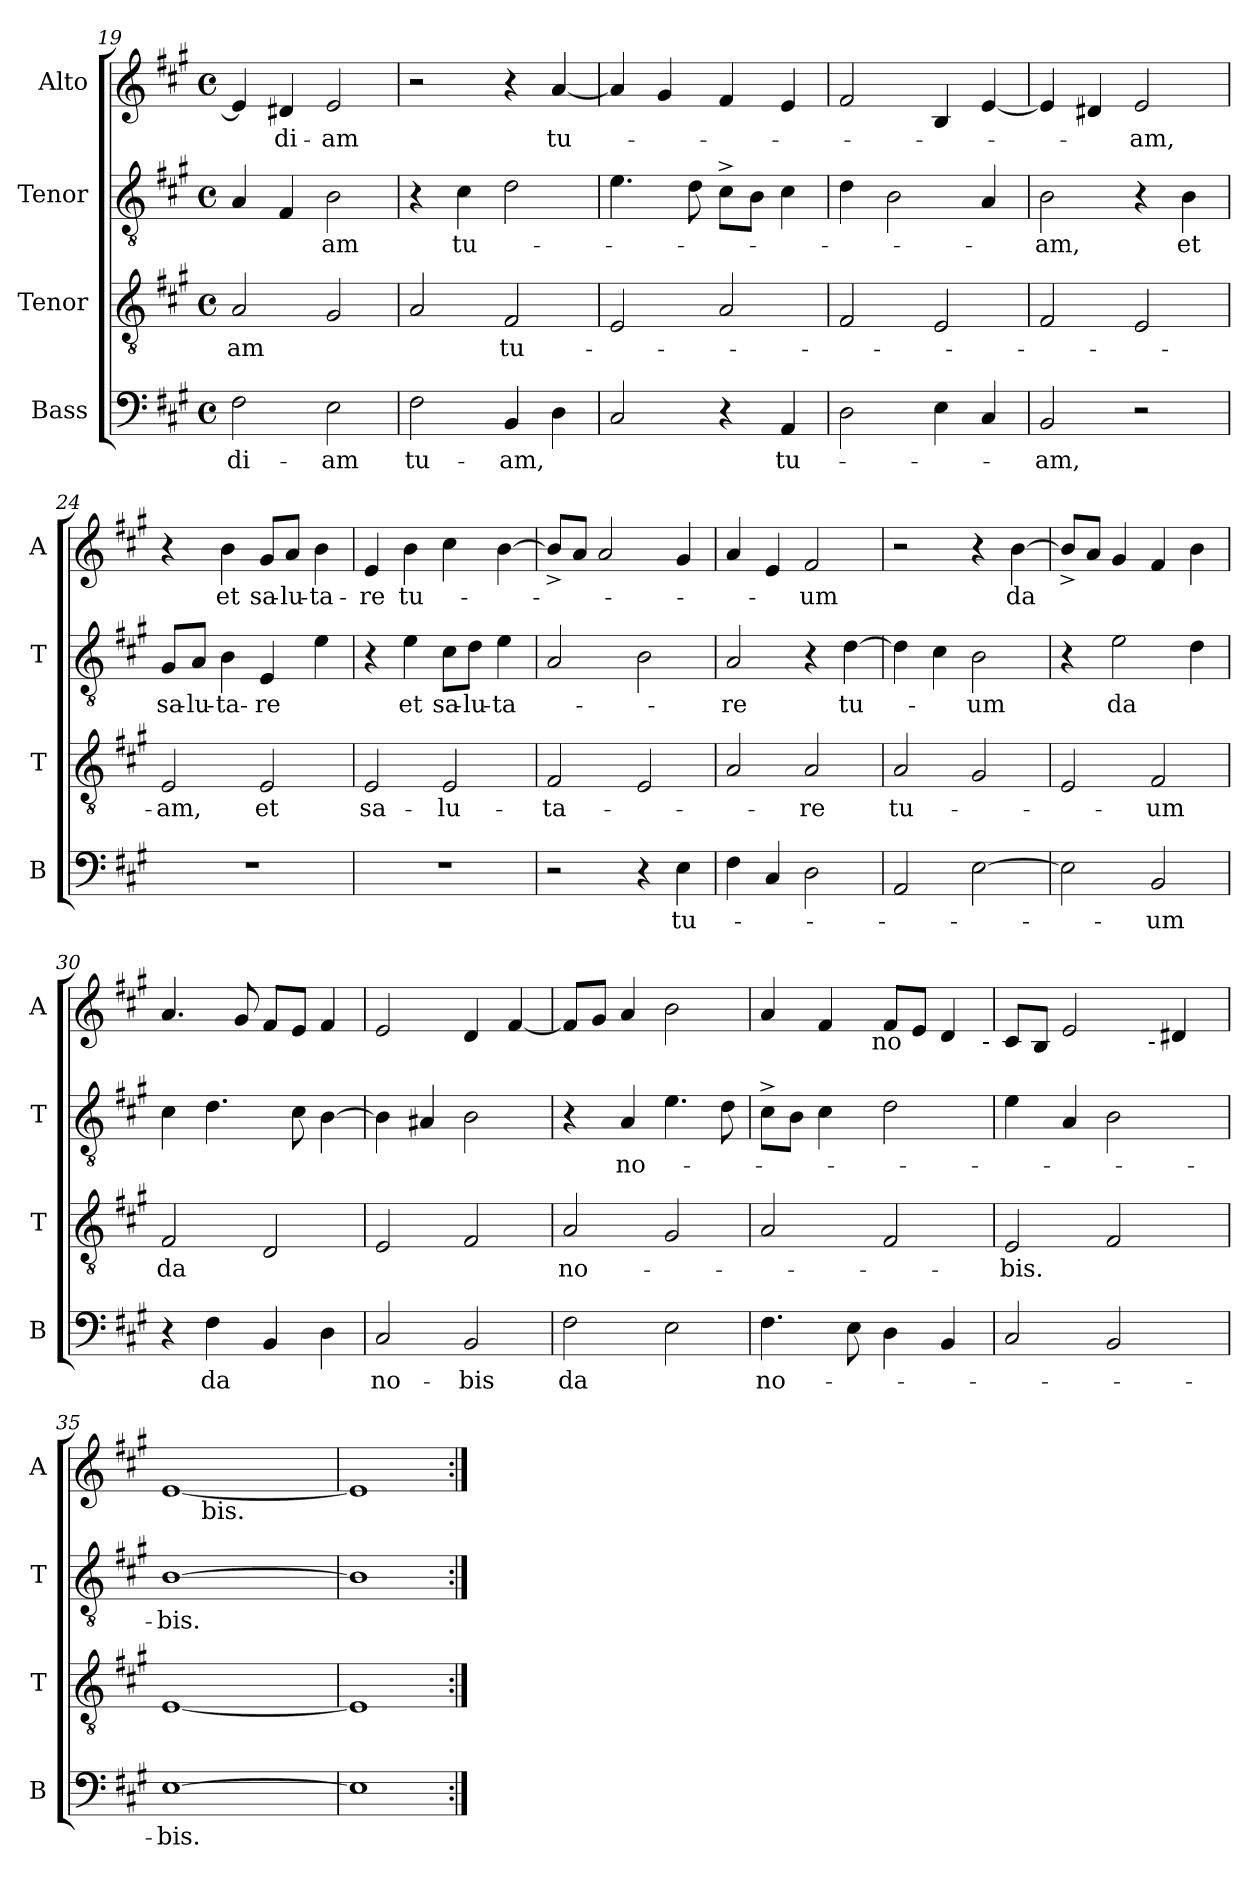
**kern	**text	**kern	**text	**kern	**text	**kern	**text
*part4	*part4	*part3	*part3	*part2	*part2	*part1	*part1
*staff4	*staff4	*staff3	*staff3	*staff2	*staff2	*staff1	*staff1
*I"Bass	*	*I"Tenor	*	*I"Tenor	*	*I"Alto	*
*I'B	*	*I'T	*	*I'T	*	*I'A	*
*clefF4	*	*clefGv2	*	*clefGv2	*	*clefG2	*
*k[f#c#g#]	*	*k[f#c#g#]	*	*k[f#c#g#]	*	*k[f#c#g#]	*
*A:	*	*A:	*	*A:	*	*A:	*
*M4/4	*	*M4/4	*	*M4/4	*	*M4/4	*
*met(c)	*	*met(c)	*	*met(c)	*	*met(c)	*
=19	=19	=19	=19	=19	=19	=19	=19
!	!LO:LY:b	!	!LO:LY:b	!	!	!	!
2F#\	-di-	2A/	-am	4A/	.	4e/]	.
!	!	!	!	!	!	!	!LO:LY:b
.	.	.	.	4F#/	.	4d#X/	-di-
!	!LO:LY:b	!	!	!	!LO:LY:b	!	!LO:LY:b
2E\	-am	2G#/	.	2B\	-am	2e/	-am
=20	=20	=20	=20	=20	=20	=20	=20
!	!LO:LY:b	!	!	!	!	!	!
2F#\	tu-	2A/	.	4r	.	2r	.
!	!	!	!	!	!LO:LY:b	!	!
.	.	.	.	4c#\	tu-	.	.
!	!LO:LY:b	!	!LO:LY:b	!	!	!	!
4BB/	-am,	2F#/	tu-	2d\	.	4r	.
!	!	!	!	!	!	!	!LO:LY:b
4D\	.	.	.	.	.	[<4a/	tu-
=21	=21	=21	=21	=21	=21	=21	=21
2C#/	.	2E/	.	4.e\	.	4a/]	.
.	.	.	.	.	.	4g#/	.
.	.	.	.	8d\	.	.	.
4r	.	2A/	.	8c#^>\L	.	4f#/	.
.	.	.	.	8B\J	.	.	.
!	!LO:LY:b	!	!	!	!	!	!
4AA/	tu-	.	.	4c#\	.	4e/	.
=22	=22	=22	=22	=22	=22	=22	=22
2D\	.	2F#/	.	4d\	.	2f#/	.
.	.	.	.	2B\	.	.	.
4E\	.	2E/	.	.	.	4B/	.
4C#/	.	.	.	4A/	.	[<4e/	.
=23	=23	=23	=23	=23	=23	=23	=23
!	!LO:LY:b	!	!	!	!LO:LY:b	!	!
2BB/	-am,	2F#/	.	2B\	-am,	4e/]	.
.	.	.	.	.	.	4d#X/	.
!	!	!	!	!	!	!	!LO:LY:b
2r	.	2E/	.	4r	.	2e/	-am,
!	!	!	!	!	!LO:LY:b	!	!
.	.	.	.	4B\	et	.	.
!!LO:LB:g=z
=24	=24	=24	=24	=24	=24	=24	=24
!	!	!	!LO:LY:b	!	!LO:LY:b	!	!
1r	.	2E/	-am,	8G#/L	sa-	4r	.
!	!	!	!	!	!LO:LY:b	!	!
.	.	.	.	8A/J	-lu-	.	.
!	!	!	!	!	!LO:LY:b:rj	!	!LO:LY:b
.	.	.	.	4B\	-ta-	4b\	et
!	!	!	!LO:LY:b	!	!LO:LY:b	!	!LO:LY:b
.	.	2E/	et	4E/	-re	8g#/L	sa-
!	!	!	!	!	!	!	!LO:LY:b
.	.	.	.	.	.	8a/J	-lu-
!	!	!	!	!	!	!	!LO:LY:b:rj
.	.	.	.	4e\	.	4b\	-ta-
=25	=25	=25	=25	=25	=25	=25	=25
!	!	!	!LO:LY:b	!	!	!	!LO:LY:b
1r	.	2E/	sa-	4r	.	4e/	-re
!	!	!	!	!	!LO:LY:b	!	!LO:LY:b
.	.	.	.	4e\	et	4b\	tu-
!	!	!	!LO:LY:b	!	!LO:LY:b	!	!
.	.	2E/	-lu-	8c#\L	sa-	4cc#\	.
!	!	!	!	!	!LO:LY:b	!	!
.	.	.	.	8d\J	-lu-	.	.
!	!	!	!	!	!LO:LY:b:rj	!	!
.	.	.	.	4e\	-ta-	[>4b\	.
=26	=26	=26	=26	=26	=26	=26	=26
!	!	!	!LO:LY:b	!	!	!	!
2r	.	2F#/	-ta-	2A/	.	8b^</L]	.
.	.	.	.	.	.	8a/J	.
.	.	.	.	.	.	2a/	.
4r	.	2E/	.	2B\	.	.	.
!	!LO:LY:b	!	!	!	!	!	!
4E\	tu-	.	.	.	.	4g#/	.
=27	=27	=27	=27	=27	=27	=27	=27
!	!	!	!	!	!LO:LY:b	!	!
4F#\	.	2A/	.	2A/	-re	4a/	.
4C#/	.	.	.	.	.	4e/	.
!	!	!	!LO:LY:b	!	!	!	!LO:LY:b
2D\	.	2A/	-re	4r	.	2f#/	-um
!	!	!	!	!	!LO:LY:b	!	!
.	.	.	.	[>4d\	tu-	.	.
=28	=28	=28	=28	=28	=28	=28	=28
!	!	!	!LO:LY:b	!	!	!	!
2AA/	.	2A/	tu-	4d\]	.	2r	.
.	.	.	.	4c#\	.	.	.
!	!	!	!	!	!LO:LY:b	!	!
[>2E\	.	2G#/	.	2B\	-um	4r	.
!	!	!	!	!	!	!	!LO:LY:b
.	.	.	.	.	.	[>4b\	da
=29	=29	=29	=29	=29	=29	=29	=29
2E\]	.	2E/	.	4r	.	8b^</L]	.
.	.	.	.	.	.	8a/J	.
!	!	!	!	!	!LO:LY:b	!	!
.	.	.	.	2e\	da	4g#/	.
!	!LO:LY:b	!	!LO:LY:b	!	!	!	!
2BB/	-um	2F#/	-um	.	.	4f#/	.
.	.	.	.	4d\	.	4b\	.
!!LO:LB:g=z
=30	=30	=30	=30	=30	=30	=30	=30
!	!	!	!LO:LY:b	!	!	!	!
4r	.	2F#/	da	4c#\	.	4.a/	.
!	!LO:LY:b	!	!	!	!	!	!
4F#\	da	.	.	4.d\	.	.	.
.	.	.	.	.	.	8g#/	.
4BB/	.	2D/	.	.	.	8f#/L	.
.	.	.	.	8c#\	.	8e/J	.
4D\	.	.	.	[>4B\	.	4f#/	.
=31	=31	=31	=31	=31	=31	=31	=31
!	!LO:LY:b	!	!	!	!	!	!
2C#/	no-	2E/	.	4B\]	.	2e/	.
.	.	.	.	4A#X/	.	.	.
!	!LO:LY:b	!	!	!	!	!	!
2BB/	-bis	2F#/	.	2B\	.	4d/	.
.	.	.	.	.	.	[<4f#/	.
=32	=32	=32	=32	=32	=32	=32	=32
!	!LO:LY:b	!	!LO:LY:b	!	!	!	!
2F#\	da	2A/	no-	4r	.	8f#/L]	.
.	.	.	.	.	.	8g#/J	.
!	!	!	!	!	!LO:LY:b	!	!
.	.	.	.	4A/	no-	4a/	.
2E\	.	2G#/	.	4.e\	.	2b\	.
.	.	.	.	8d\	.	.	.
=33	=33	=33	=33	=33	=33	=33	=33
!	!LO:LY:b	!	!	!	!	!	!
*	*	*	*	*	*	*^	*
4.F#\	no-	2A/	.	8c#^>\L	.	4a/	4...ryy	.
.	.	.	.	8B\J	.	.	.	.
.	.	.	.	4c#\	.	4f#/	.	.
8E\	.	.	.	.	.	.	.	.
!	!	!	!	!	!	!	!LO:TX:b:t=no	!
.	.	.	.	.	.	.	2ryy	.
4D\	.	2F#/	.	2d\	.	8f#/L	.	.
.	.	.	.	.	.	8e/J	.	.
4BB/	.	.	.	.	.	4d/	.	.
!	!	!	!	!	!	!	!LO:TX:b:t=-	!
.	.	.	.	.	.	.	32ryy	.
=34	=34	=34	=34	=34	=34	=34	=34	=34
!	!	!	!LO:LY:b	!	!	!	!	!
2C#/	.	2E/	-bis.	4e\	.	8c#/L	2ryy	.
.	.	.	.	.	.	8B/J	.	.
.	.	.	.	4A/	.	2e/	.	.
2BB/	.	2F#/	.	2B\	.	.	8ryy	.
.	.	.	.	.	.	.	32ryy	.
!	!	!	!	!	!	!	!LO:TX:b:t=-	!
.	.	.	.	.	.	.	4ryy	.
.	.	.	.	.	.	4d#X/	.	.
.	.	.	.	.	.	.	16.ryy	.
=35	=35	=35	=35	=35	=35	=35	=35	=35
!	!LO:LY:b	!	!	!	!LO:LY:b	!	!	!
[>1E	-bis.	[<1E	.	[>1B	-bis.	[<1e	8.ryy	.
!	!	!	!	!	!	!	!LO:TX:b:t=bis.	!
.	.	.	.	.	.	.	2ryy	.
.	.	.	.	.	.	.	4ryy	.
.	.	.	.	.	.	.	16ryy	.
*	*	*	*	*	*	*v	*v	*
=36	=36	=36	=36	=36	=36	=36	=36
1E]	.	1E]	.	1B]	.	1e]	.
=:|!	=:|!	=:|!	=:|!	=:|!	=:|!	=:|!	=:|!
*-	*-	*-	*-	*-	*-	*-	*-
